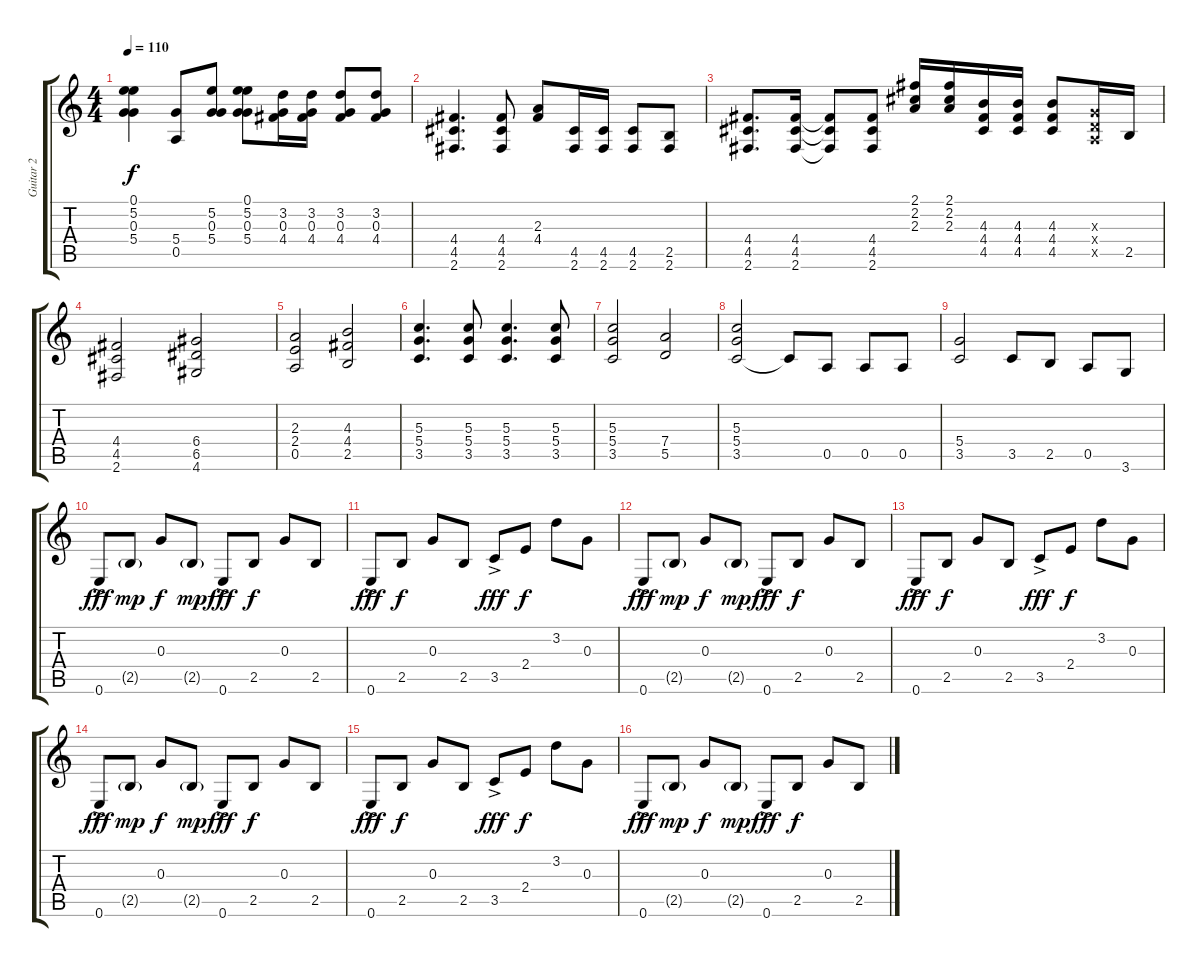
\track ("Guitar 2" "Guitar 2") {instrument electricguitarclean}
\staff {score tabs}
\tuning (E4 B3 G3 D3 A2 E2) {hide}
\ts (4 4)
\tempo 110
\clef g2
\ks c
(0.1 5.2 0.3 5.4).4{dy f} (5.4 0.5).8 (5.2 0.3 5.4).8 (0.1 5.2 0.3 5.4).8 (3.2 0.3 4.4).16 (3.2 0.3 4.4).16 (3.2 0.3 4.4).8 (3.2 0.3 4.4).8 |
(4.4 4.5 2.6).4{d instrument overdrivenguitar} (4.4 4.5 2.6).8 (2.3 4.4).8 (4.5 2.6).16 (4.5 2.6).16 (4.5 2.6).8 (2.5 2.6).8 |
(4.4 4.5 2.6).8{d} (4.4 4.5 2.6).16 (4.4{t} 4.5{t} 2.6{t}).8 (4.4 4.5 2.6).8 (2.1 2.2 2.3).16 (2.1 2.2 2.3).16 (4.3 4.4 4.5).16 (4.3 4.4 4.5).16 (4.3 4.4 4.5).8 (0.3{x} 0.4{x} 0.5{x}).16 2.5.16 |
(4.4 4.5 2.6).2 (6.4 6.5 4.6).2 |
(2.3 2.4 0.5).2 (4.3 4.4 2.5).2 |
(5.3 5.4 3.5).4{d} (5.3 5.4 3.5).8 (5.3 5.4 3.5).4{d} (5.3 5.4 3.5).8 |
(5.3 5.4 3.5).2 (7.4 5.5).2 |
(5.3 5.4 3.5).2 3.5{t}.8 0.5.8 0.5.8 0.5.8 |
(5.4 3.5).2 3.5.8 2.5.8 0.5.8 3.6.8 |
0.6{ac}.8{dy fff instrument electricguitarclean} 2.5{g}.8{dy mp} 0.3.8{dy f} 2.5{g}.8{dy mp} 0.6{ac}.8{dy fff} 2.5.8{dy f} 0.3.8 2.5.8 |
0.6{ac}.8{dy fff} 2.5.8{dy f} 0.3.8 2.5.8 3.5{ac}.8{dy fff} 2.4.8{dy f} 3.2.8 0.3.8 |
0.6{ac}.8{dy fff} 2.5{g}.8{dy mp} 0.3.8{dy f} 2.5{g}.8{dy mp} 0.6{ac}.8{dy fff} 2.5.8{dy f} 0.3.8 2.5.8 |
0.6{ac}.8{dy fff} 2.5.8{dy f} 0.3.8 2.5.8 3.5{ac}.8{dy fff} 2.4.8{dy f} 3.2.8 0.3.8 |
0.6{ac}.8{dy fff} 2.5{g}.8{dy mp} 0.3.8{dy f} 2.5{g}.8{dy mp} 0.6{ac}.8{dy fff} 2.5.8{dy f} 0.3.8 2.5.8 |
0.6{ac}.8{dy fff} 2.5.8{dy f} 0.3.8 2.5.8 3.5{ac}.8{dy fff} 2.4.8{dy f} 3.2.8 0.3.8 |
0.6{ac}.8{dy fff} 2.5{g}.8{dy mp} 0.3.8{dy f} 2.5{g}.8{dy mp} 0.6{ac}.8{dy fff} 2.5.8{dy f} 0.3.8 2.5.8
